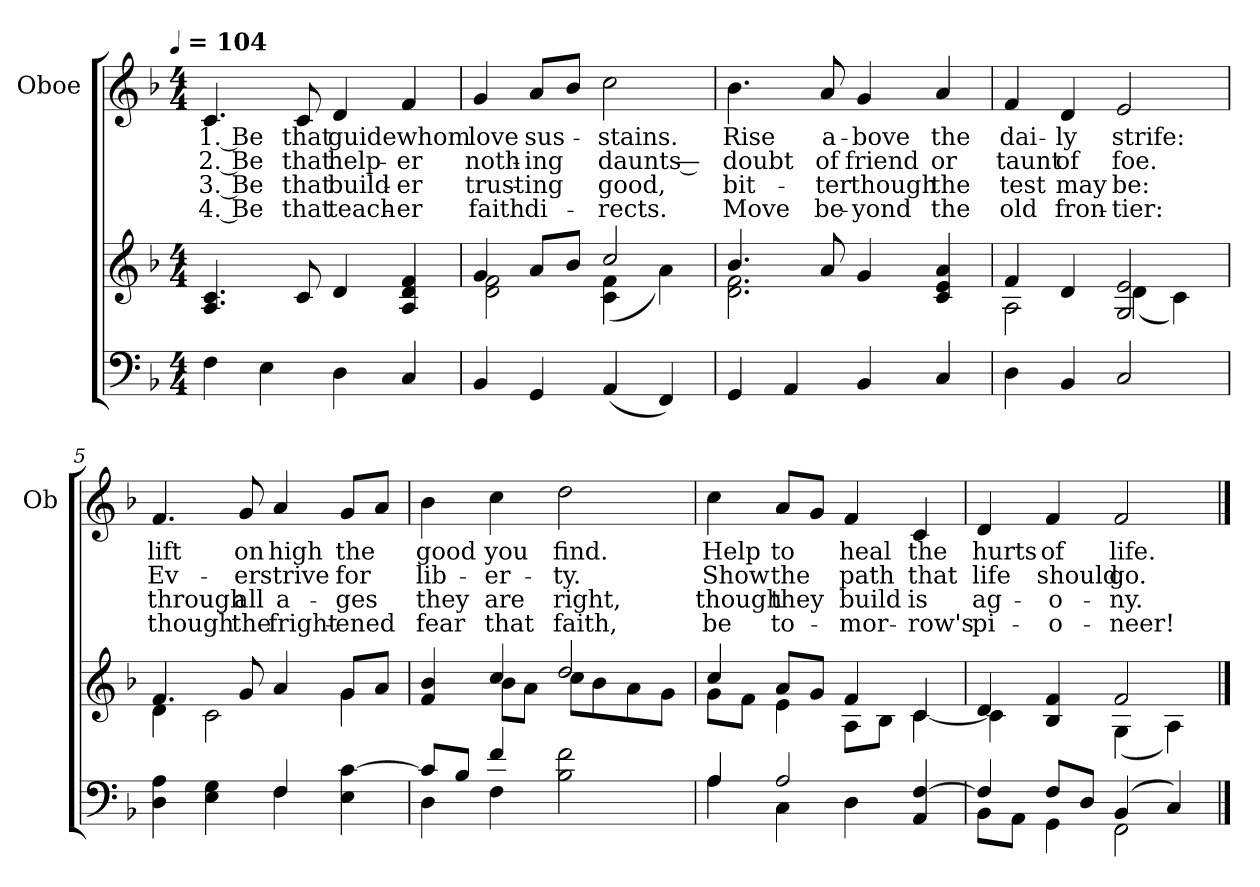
**kern	**kern	**kern	**text	**text	**text	**text
*part2	*part2	*part1	*part1	*part1	*part1	*part1
*staff3	*staff2	*staff1	*staff1	*staff1	*staff1	*staff1
*	*	*I"Oboe	*	*	*	*
*	*	*I'Ob	*	*	*	*
*clefF4	*clefG2	*clefG2	*	*	*	*
*k[b-]	*k[b-]	*k[b-]	*	*	*	*
!!LO:TX:omd:t=[quarter] = 104
*M4/4	*M4/4	*M4/4	*	*	*	*
*MM104	*MM104	*MM104	*	*	*	*
=1	=1	=1	=1	=1	=1	=1
4F\	4.A/ 4.c/	4.c/	1. Be	2. Be	3. Be	4. Be
4E\	.	.	.	.	.	.
.	8c/	8c/	that	that	that	that
4D\	4d/	4d/	guide	help-	build-	teach-
4C/	4A/ 4d/ 4f/	4f/	whom	-er	-er	-er
=2	=2	=2	=2	=2	=2	=2
*	*^	*	*	*	*	*
4BB-/	4g/	2d 2f	4g/	love	noth-	trust-	faith
4GG/	8aL	.	8aL	sus-	-ing	-ing	di-
.	8b-J	.	8b-J	.	.	.	.
(<4AA/	2cc/	(<4c\ 4f\	2cc\	-stains.	daunts —	good,	-rects.
4FF/)	.	4a\)	.	.	.	.	.
=3	=3	=3	=3	=3	=3	=3	=3
4GG/	4.b-/	2.d\ 2.f\	4.b-\	Rise	doubt	bit-	Move
4AA/	.	.	.	.	.	.	.
.	8a/	.	8a/	a-	of	-ter	be-
4BB-/	4g/	.	4g/	-bove	friend	though	-yond
4C/	4c/ 4e/ 4a/	4ryy	4a/	the	or	the	the
!!LO:LB:g=z
=4	=4	=4	=4	=4	=4	=4	=4
4D\	4f/	2A\	4f/	dai-	taunt	test	old
4BB-/	4d/	.	4d/	-ly	of	may	fron-
2C/	2G/ 2e/	(<4d\	2e/	strife:	foe.	be:	-tier:
.	.	4c\)	.	.	.	.	.
=5	=5	=5	=5	=5	=5	=5	=5
*^	*	*	*	*	*	*	*
4D\ 4A\	2ryy	4.f/	4d\	4.f/	lift	Ev-	through	though
4E\ 4G\	.	.	2c\	.	.	.	.	.
.	.	8g/	.	8g/	on	-er	all	the
4F\	4F/	4a/	.	4a/	high	strive	a-	fright-
4E\ [4c\	4ryy	8gL	4g\	8gL	the	for	-ges	-ened
.	.	8aJ	.	8aJ	.	.	.	.
=6	=6	=6	=6	=6	=6	=6	=6	=6
8cL]	4D\	4f/ 4b-/	4ryy	4b-\	good	lib-	they	fear
8B-J	.	.	.	.	.	.	.	.
4f	4F\	4cc	8b-L	4cc\	you	-er-	are	that
.	.	.	8aJ	.	.	.	.	.
2B- 2f	2ryy	2dd	8ccL	2dd	find.	-ty.	right,	faith,
.	.	.	8b-	.	.	.	.	.
.	.	.	8a	.	.	.	.	.
.	.	.	8gJ	.	.	.	.	.
!!LO:PB:g=z
=7	=7	=7	=7	=7	=7	=7	=7	=7
4A/	4A\	4cc/	8gL	4cc\	Help	Show	though	be
.	.	.	8fJ	.	.	.	.	.
2A/	4C\	8aL	4e\	8aL	to	the	they	to-
.	.	8gJ	.	8gJ	.	.	.	.
.	4D\	4f/	8AL	4f/	heal	path	build	-mor-
.	.	.	8B-J	.	.	.	.	.
4AA/ [4F/	4ryy	4c/	[4c\	4c/	the	that	is	-row's
=8	=8	=8	=8	=8	=8	=8	=8	=8
4F/]	8BB-L	4d	4c]	4d/	hurts	life	ag-	pi-
.	8AAJ	.	.	.	.	.	.	.
8FL	4GG\	4B-/ 4f/	4ryy	4f/	of	should	-o-	-o-
8DJ	.	.	.	.	.	.	.	.
(>4BB-/	2FF\	2f/	(<4G\	2f/	life.	go.	-ny.	-neer!
4C/)	.	.	4A\)	.	.	.	.	.
*v	*v	*	*	*	*	*	*	*
*	*v	*v	*	*	*	*	*
==	==	==	==	==	==	==
*-	*-	*-	*-	*-	*-	*-
